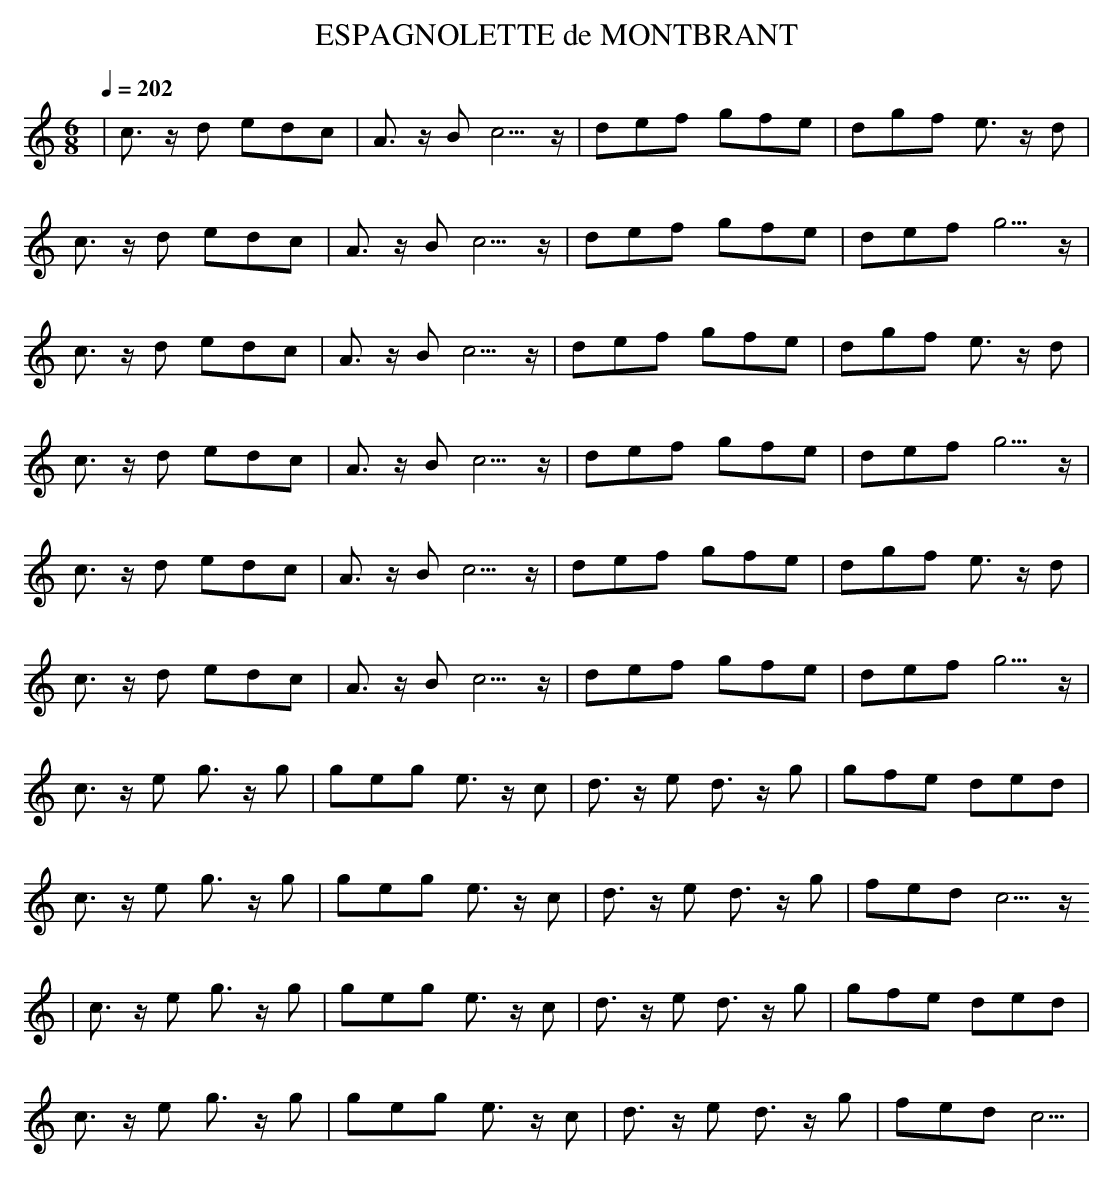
X:1
T:ESPAGNOLETTE de MONTBRANT
M:6/8
L:1/8
Q:1/4=202
K:C
|c3/2 z/2 d edc|A3/2 z/2 B c5/2 z/2 |def gfe|dgf e3/2 z/2 d|
c3/2 z/2 d edc|A3/2 z/2 B c5/2 z/2 |def gfe|def g5/2 z/2 |
c3/2 z/2 d edc|A3/2 z/2 B c5/2 z/2 |def gfe|dgf e3/2 z/2 d|
c3/2 z/2 d edc|A3/2 z/2 B c5/2 z/2 |def gfe|def g5/2 z/2 |
c3/2 z/2 d edc|A3/2 z/2 B c5/2 z/2 |def gfe|dgf e3/2 z/2 d|
c3/2 z/2 d edc|A3/2 z/2 B c5/2 z/2 |def gfe|def g5/2 z/2 |
c3/2 z/2 e g3/2 z/2 g|geg e3/2 z/2 c|d3/2 z/2 e d3/2 z/2 g|gfe ded|
c3/2 z/2 e g3/2 z/2 g|geg e3/2 z/2 c|d3/2 z/2 e d3/2 z/2 g|fed c5/2 z/2
|
c3/2 z/2 e g3/2 z/2 g|geg e3/2 z/2 c|d3/2 z/2 e d3/2 z/2 g|gfe ded|
c3/2 z/2 e g3/2 z/2 g|geg e3/2 z/2 c|d3/2 z/2 e d3/2 z/2 g|fed c5/2|
